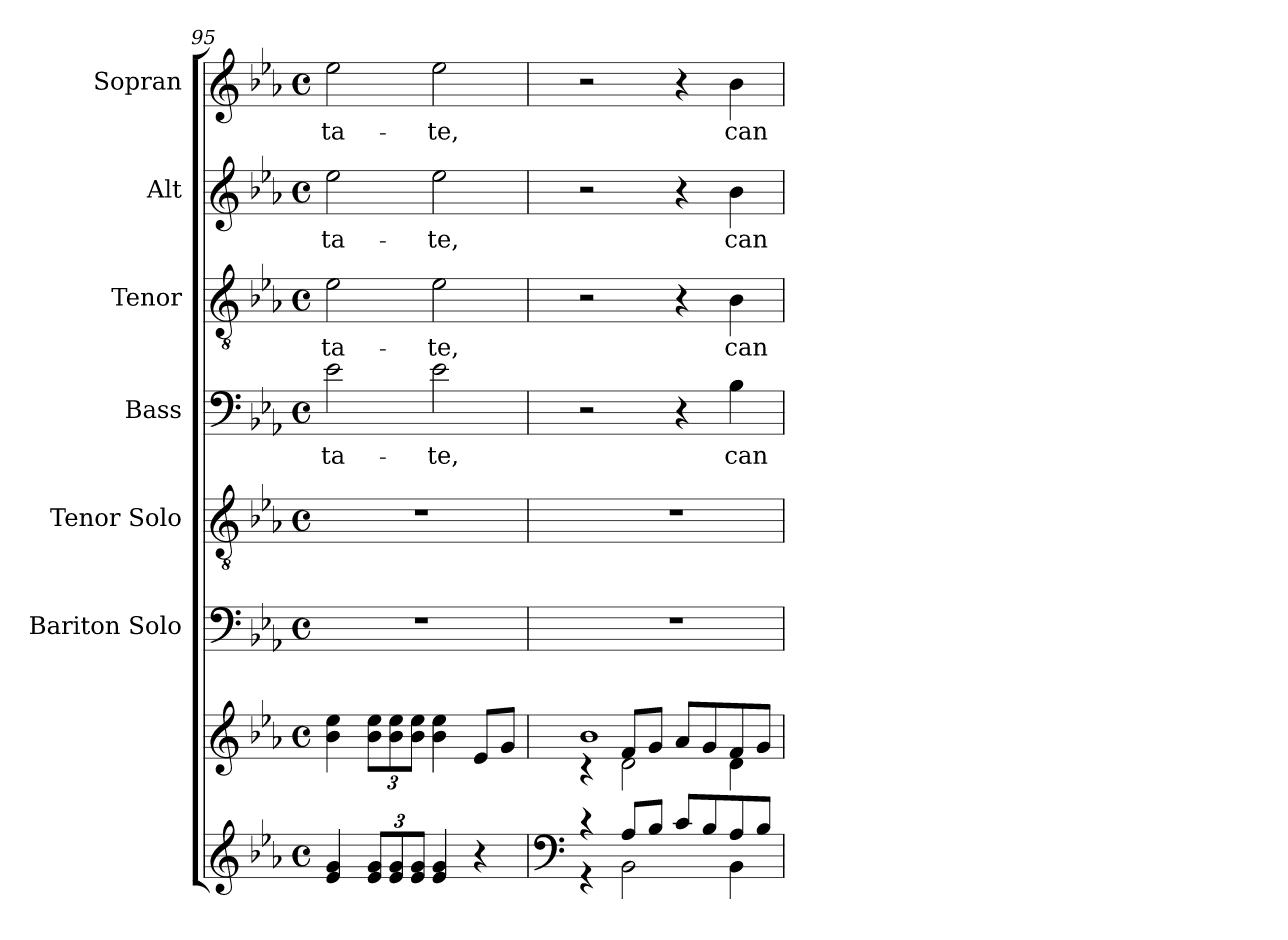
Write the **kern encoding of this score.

**kern	**kern	**kern	**kern	**kern	**text	**kern	**text	**kern	**text	**kern	**text
*part7	*part7	*part6	*part5	*part4	*part4	*part3	*part3	*part2	*part2	*part1	*part1
*staff8	*staff7	*staff6	*staff5	*staff4	*staff4	*staff3	*staff3	*staff2	*staff2	*staff1	*staff1
*	*	*I"Bariton Solo	*I"Tenor Solo	*I"Bass	*	*I"Tenor	*	*I"Alt	*	*I"Sopran	*
*	*	*	*	*I'B.	*	*I'T.	*	*I'A.	*	*I'S.	*
*clefG2	*clefG2	*clefF4	*clefGv2	*clefF4	*	*clefGv2	*	*clefG2	*	*clefG2	*
*k[b-e-a-]	*k[b-e-a-]	*k[b-e-a-]	*k[b-e-a-]	*k[b-e-a-]	*	*k[b-e-a-]	*	*k[b-e-a-]	*	*k[b-e-a-]	*
*E-:	*E-:	*E-:	*E-:	*E-:	*	*E-:	*	*E-:	*	*E-:	*
*M4/4	*M4/4	*M4/4	*M4/4	*M4/4	*	*M4/4	*	*M4/4	*	*M4/4	*
*met(c)	*met(c)	*met(c)	*met(c)	*met(c)	*	*met(c)	*	*met(c)	*	*met(c)	*
=95	=95	=95	=95	=95	=95	=95	=95	=95	=95	=95	=95
!	!	!	!	!	!LO:LY:b	!	!LO:LY:b	!	!LO:LY:b	!	!LO:LY:b
4e-/ 4g/	4b-\ 4ee-\	1r	1r	2e-\	-ta-	2e-\	-ta-	2ee-\	-ta-	2ee-\	-ta-
12e-/ 12g/L	12b-\ 12ee-\L	.	.	.	.	.	.	.	.	.	.
12e-/ 12g/	12b-\ 12ee-\	.	.	.	.	.	.	.	.	.	.
12e-/ 12g/J	12b-\ 12ee-\J	.	.	.	.	.	.	.	.	.	.
!	!	!	!	!	!LO:LY:b	!	!LO:LY:b	!	!LO:LY:b	!	!LO:LY:b
4e-/ 4g/	4b-\ 4ee-\	.	.	2e-\	-te,	2e-\	-te,	2ee-\	-te,	2ee-\	-te,
4r	8e-/L	.	.	.	.	.	.	.	.	.	.
.	8g/J	.	.	.	.	.	.	.	.	.	.
=96	=96	=96	=96	=96	=96	=96	=96	=96	=96	=96	=96
*clefF4	*	*	*	*	*	*	*	*	*	*	*
*^	*^	*	*	*	*	*	*	*	*	*	*
*	*	*	*^	*	*	*	*	*	*	*	*	*	*
4r	4r	1b-	4rc	4ryy	1r	1r	2r	.	2r	.	2r	.	2r	.
8A-/L	2BB-\	.	2d\	8f/L	.	.	.	.	.	.	.	.	.	.
8B-/J	.	.	.	8g/J	.	.	.	.	.	.	.	.	.	.
8c/L	.	.	.	8a-/L	.	.	4r	.	4r	.	4r	.	4r	.
8B-/	.	.	.	8g/	.	.	.	.	.	.	.	.	.	.
!	!	!	!	!	!	!	!	!LO:LY:b	!	!LO:LY:b	!	!LO:LY:b	!	!LO:LY:b
8A-/	4BB-\	.	4d\	8f/	.	.	4B-\	can-	4B-\	can-	4b-\	can-	4b-\	can-
8B-/J	.	.	.	8g/J	.	.	.	.	.	.	.	.	.	.
*v	*v	*	*	*	*	*	*	*	*	*	*	*	*	*
*	*v	*v	*v	*	*	*	*	*	*	*	*	*	*
=	=	=	=	=	=	=	=	=	=	=	=
*-	*-	*-	*-	*-	*-	*-	*-	*-	*-	*-	*-
